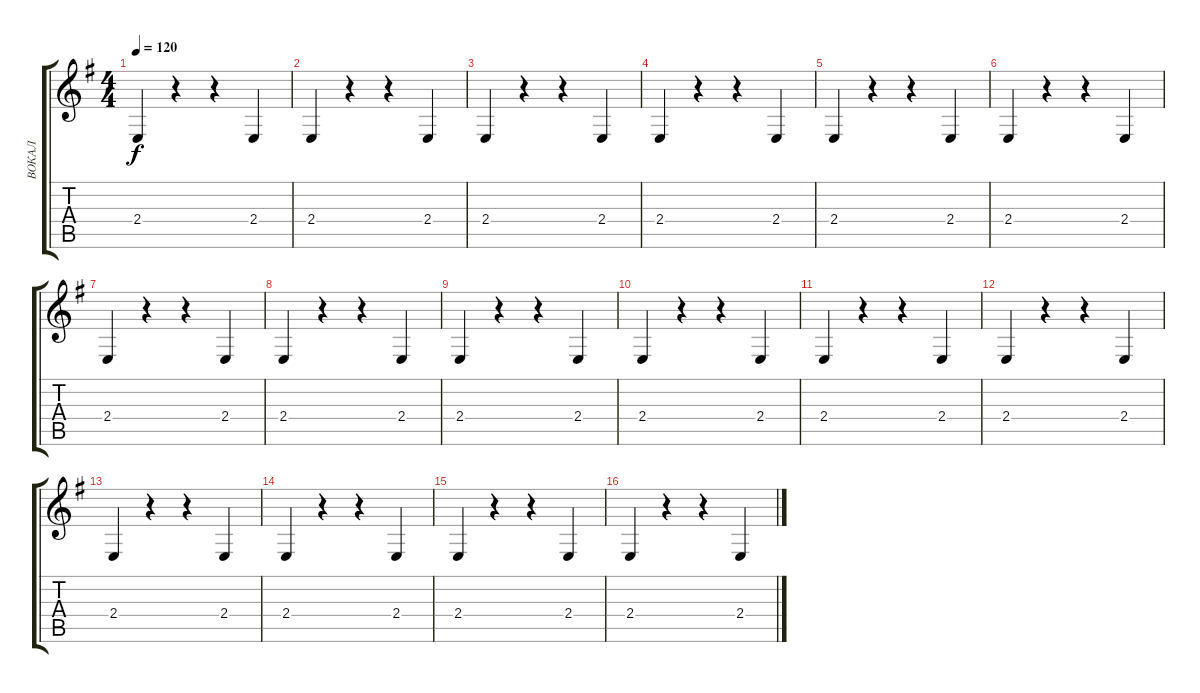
\track ("ВОКАЛ" "ВОКАЛ") {instrument oboe}
\staff {score tabs}
\tuning (E4 B3 G3 D3 A2 E2) {hide}
\ts (4 4)
\tempo 120
\clef g2
\ks g
2.4.4{dy f} r.4 r.4 2.4.4 |
2.4.4 r.4 r.4 2.4.4 |
2.4.4 r.4 r.4 2.4.4 |
2.4.4 r.4 r.4 2.4.4 |
2.4.4 r.4 r.4 2.4.4 |
2.4.4 r.4 r.4 2.4.4 |
2.4.4 r.4 r.4 2.4.4 |
2.4.4 r.4 r.4 2.4.4 |
2.4.4 r.4 r.4 2.4.4 |
2.4.4 r.4 r.4 2.4.4 |
2.4.4 r.4 r.4 2.4.4 |
2.4.4 r.4 r.4 2.4.4 |
2.4.4 r.4 r.4 2.4.4 |
2.4.4 r.4 r.4 2.4.4 |
2.4.4 r.4 r.4 2.4.4 |
2.4.4 r.4 r.4 2.4.4
